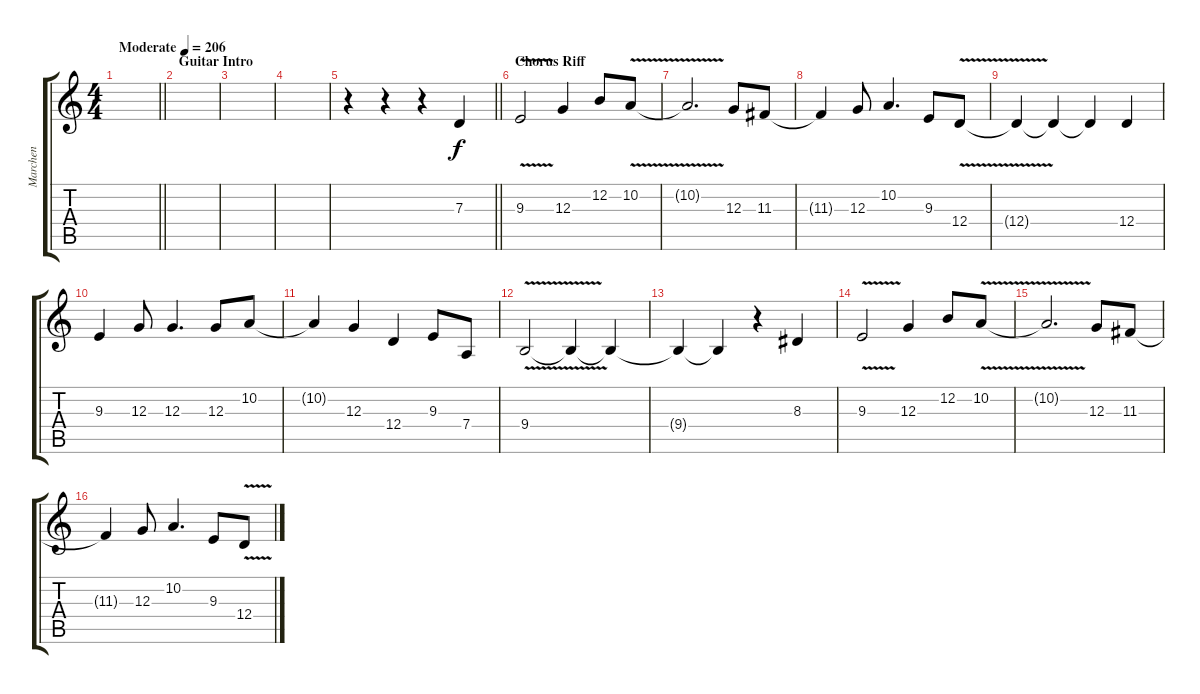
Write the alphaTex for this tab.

\track ("Marchen" "Marchen") {instrument bassoon}
\staff {score tabs}
\tuning (E4 B3 G3 D3 A2 E2) {hide}
\ts (4 4)
\tempo (206 "Moderate")
\clef g2
\barLineRight lightlight
\ks c
|
\section ("" "Guitar Intro")
|
|
|
\barLineRight lightlight
r.4 r.4 r.4 7.3.4 |
\section ("" "Chorus Riff")
9.3{v}.2 12.3.4 12.2.8 10.2{v}.8 |
10.2{t}.2{d} 12.3.8 11.3.8 |
11.3{t}.4 12.3.8 10.2.4{d} 9.3.8 12.4{v}.8 |
12.4{t}.4 12.4{t}.4 12.4{t}.4 12.4.4 |
9.3.4 12.3.8 12.3.4{d} 12.3.8 10.2.8 |
10.2{t}.4 12.3.4 12.4.4 9.3.8 7.4.8 |
9.4{v}.2 9.4{t}.4 9.4{t}.4 |
9.4{t}.4 9.4{t}.4 r.4 8.3.4 |
9.3{v}.2 12.3.4 12.2.8 10.2{v}.8 |
10.2{t}.2{d} 12.3.8 11.3.8 |
11.3{t}.4 12.3.8 10.2.4{d} 9.3.8 12.4{v}.8
